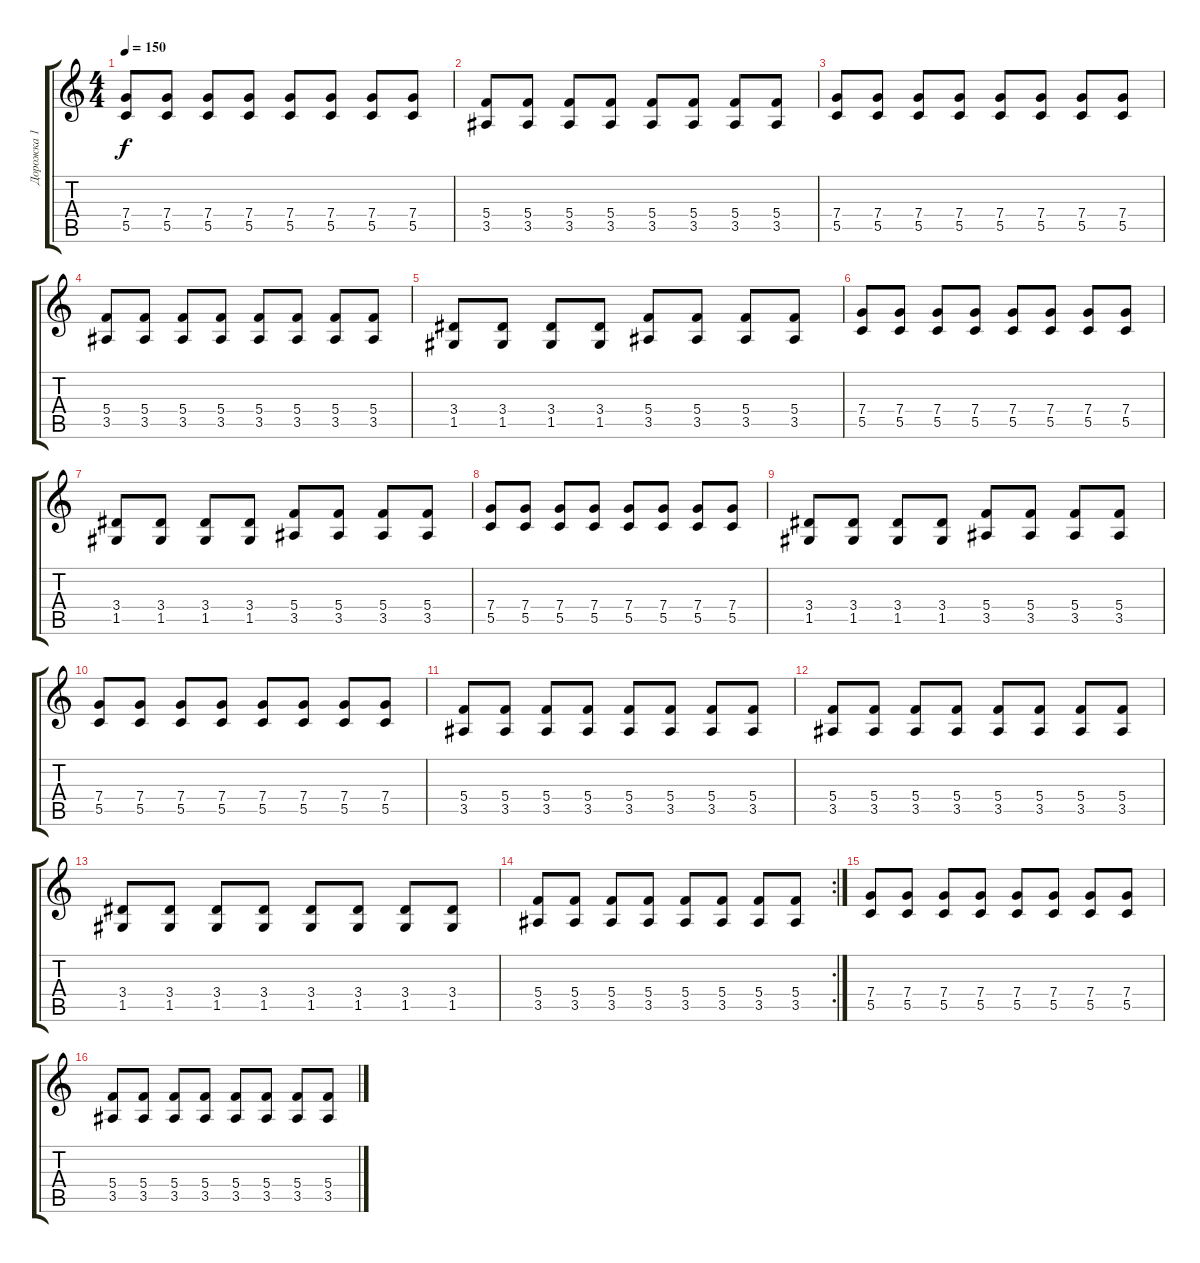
\track ("Дорожка 1" "Дорожка 1") {instrument overdrivenguitar}
\staff {score tabs}
\tuning (D4 A3 F3 C3 G2 D2) {hide}
\ts (4 4)
\tempo 150
\clef g2
\ks c
(7.4 5.5).8{dy f} (7.4 5.5).8 (7.4 5.5).8 (7.4 5.5).8 (7.4 5.5).8 (7.4 5.5).8 (7.4 5.5).8 (7.4 5.5).8 |
(5.4 3.5).8 (5.4 3.5).8 (5.4 3.5).8 (5.4 3.5).8 (5.4 3.5).8 (5.4 3.5).8 (5.4 3.5).8 (5.4 3.5).8 |
(7.4 5.5).8 (7.4 5.5).8 (7.4 5.5).8 (7.4 5.5).8 (7.4 5.5).8 (7.4 5.5).8 (7.4 5.5).8 (7.4 5.5).8 |
(5.4 3.5).8 (5.4 3.5).8 (5.4 3.5).8 (5.4 3.5).8 (5.4 3.5).8 (5.4 3.5).8 (5.4 3.5).8 (5.4 3.5).8 |
(3.4 1.5).8 (3.4 1.5).8 (3.4 1.5).8 (3.4 1.5).8 (5.4 3.5).8 (5.4 3.5).8 (5.4 3.5).8 (5.4 3.5).8 |
(7.4 5.5).8 (7.4 5.5).8 (7.4 5.5).8 (7.4 5.5).8 (7.4 5.5).8 (7.4 5.5).8 (7.4 5.5).8 (7.4 5.5).8 |
(3.4 1.5).8 (3.4 1.5).8 (3.4 1.5).8 (3.4 1.5).8 (5.4 3.5).8 (5.4 3.5).8 (5.4 3.5).8 (5.4 3.5).8 |
(7.4 5.5).8 (7.4 5.5).8 (7.4 5.5).8 (7.4 5.5).8 (7.4 5.5).8 (7.4 5.5).8 (7.4 5.5).8 (7.4 5.5).8 |
(3.4 1.5).8 (3.4 1.5).8 (3.4 1.5).8 (3.4 1.5).8 (5.4 3.5).8 (5.4 3.5).8 (5.4 3.5).8 (5.4 3.5).8 |
(7.4 5.5).8 (7.4 5.5).8 (7.4 5.5).8 (7.4 5.5).8 (7.4 5.5).8 (7.4 5.5).8 (7.4 5.5).8 (7.4 5.5).8 |
(5.4 3.5).8 (5.4 3.5).8 (5.4 3.5).8 (5.4 3.5).8 (5.4 3.5).8 (5.4 3.5).8 (5.4 3.5).8 (5.4 3.5).8 |
(5.4 3.5).8 (5.4 3.5).8 (5.4 3.5).8 (5.4 3.5).8 (5.4 3.5).8 (5.4 3.5).8 (5.4 3.5).8 (5.4 3.5).8 |
(3.4 1.5).8 (3.4 1.5).8 (3.4 1.5).8 (3.4 1.5).8 (3.4 1.5).8 (3.4 1.5).8 (3.4 1.5).8 (3.4 1.5).8 |
\rc 2
(5.4 3.5).8 (5.4 3.5).8 (5.4 3.5).8 (5.4 3.5).8 (5.4 3.5).8 (5.4 3.5).8 (5.4 3.5).8 (5.4 3.5).8 |
(7.4 5.5).8 (7.4 5.5).8 (7.4 5.5).8 (7.4 5.5).8 (7.4 5.5).8 (7.4 5.5).8 (7.4 5.5).8 (7.4 5.5).8 |
(5.4 3.5).8 (5.4 3.5).8 (5.4 3.5).8 (5.4 3.5).8 (5.4 3.5).8 (5.4 3.5).8 (5.4 3.5).8 (5.4 3.5).8
